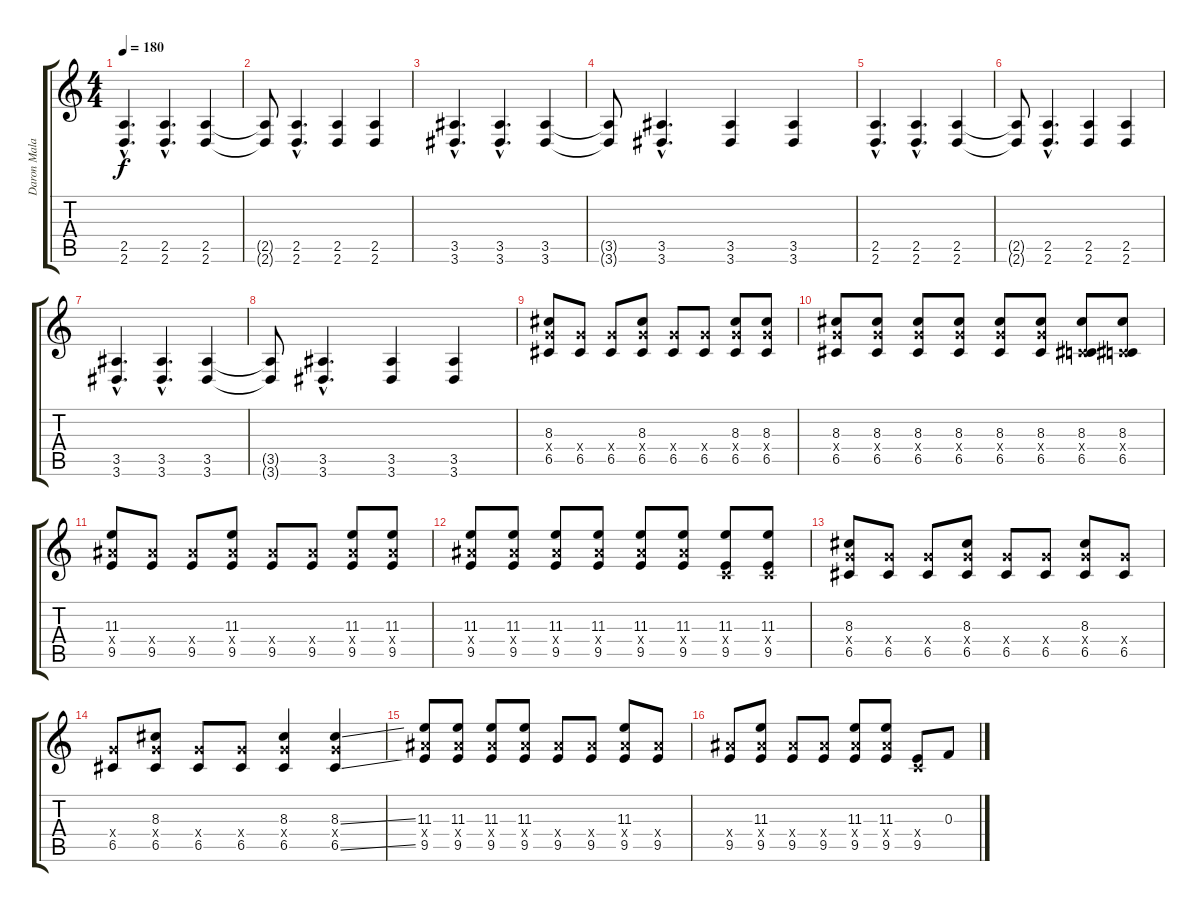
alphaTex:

\track ("Daron Malakian 1" "Daron Mala") {instrument electricguitarjazz}
\staff {score tabs}
\tuning (D4 A3 F3 C3 G2 C2) {hide}
\ts (4 4)
\tempo 180
\clef g2
\ks c
(2.5{hac} 2.6{hac}).4{d dy f instrument overdrivenguitar} (2.5{hac} 2.6{hac}).4{d} (2.5 2.6).4 |
(2.5{t} 2.6{t}).8 (2.5{hac} 2.6{hac}).4{d} (2.5 2.6).4 (2.5 2.6).4 |
(3.5{hac} 3.6{hac}).4{d} (3.5{hac} 3.6{hac}).4{d} (3.5 3.6).4 |
(3.5{t} 3.6{t}).8 (3.5{hac} 3.6{hac}).4{d} (3.5 3.6).4 (3.5 3.6).4 |
(2.5{hac} 2.6{hac}).4{d instrument overdrivenguitar} (2.5{hac} 2.6{hac}).4{d} (2.5 2.6).4 |
(2.5{t} 2.6{t}).8 (2.5{hac} 2.6{hac}).4{d} (2.5 2.6).4 (2.5 2.6).4 |
(3.5{hac} 3.6{hac}).4{d} (3.5{hac} 3.6{hac}).4{d} (3.5 3.6).4 |
(3.5{t} 3.6{t}).8 (3.5{hac} 3.6{hac}).4{d} (3.5 3.6).4 (3.5 3.6).4 |
(8.3 7.4{x} 6.5).8{instrument overdrivenguitar} (7.4{x} 6.5).8 (7.4{x} 6.5).8 (8.3 7.4{x} 6.5).8 (7.4{x} 6.5).8 (7.4{x} 6.5).8 (8.3 7.4{x} 6.5).8 (8.3 7.4{x} 6.5).8 |
(8.3 7.4{x} 6.5).8 (8.3 7.4{x} 6.5).8 (8.3 7.4{x} 6.5).8 (8.3 7.4{x} 6.5).8 (8.3 7.4{x} 6.5).8 (8.3 7.4{x} 6.5).8 (8.3 0.4{x} 6.5).8 (8.3 0.4{x} 6.5).8 |
(11.3 10.4{x} 9.5).8 (10.4{x} 9.5).8 (10.4{x} 9.5).8 (11.3 10.4{x} 9.5).8 (10.4{x} 9.5).8 (10.4{x} 9.5).8 (11.3 10.4{x} 9.5).8 (11.3 10.4{x} 9.5).8 |
(11.3 10.4{x} 9.5).8 (11.3 10.4{x} 9.5).8 (11.3 10.4{x} 9.5).8 (11.3 10.4{x} 9.5).8 (11.3 10.4{x} 9.5).8 (11.3 10.4{x} 9.5).8 (11.3 0.4{x} 9.5).8 (11.3 0.4{x} 9.5).8 |
(8.3 7.4{x} 6.5).8{instrument overdrivenguitar} (7.4{x} 6.5).8 (7.4{x} 6.5).8 (8.3 7.4{x} 6.5).8 (7.4{x} 6.5).8 (7.4{x} 6.5).8 (8.3 7.4{x} 6.5).8 (7.4{x} 6.5).8 |
(7.4{x} 6.5).8 (8.3 7.4{x} 6.5).8 (7.4{x} 6.5).8 (7.4{x} 6.5).8 (8.3 7.4{x} 6.5).4 (8.3{ss} 7.4{x} 6.5{ss}).4 |
(11.3 10.4{x} 9.5).8 (11.3 10.4{x} 9.5).8 (11.3 10.4{x} 9.5).8 (11.3 10.4{x} 9.5).8 (10.4{x} 9.5).8 (10.4{x} 9.5).8 (11.3 10.4{x} 9.5).8 (10.4{x} 9.5).8 |
(10.4{x} 9.5).8 (11.3 10.4{x} 9.5).8 (10.4{x} 9.5).8 (10.4{x} 9.5).8 (11.3 10.4{x} 9.5).8 (11.3 10.4{x} 9.5).8 (0.4{x} 9.5).8 0.3.8
